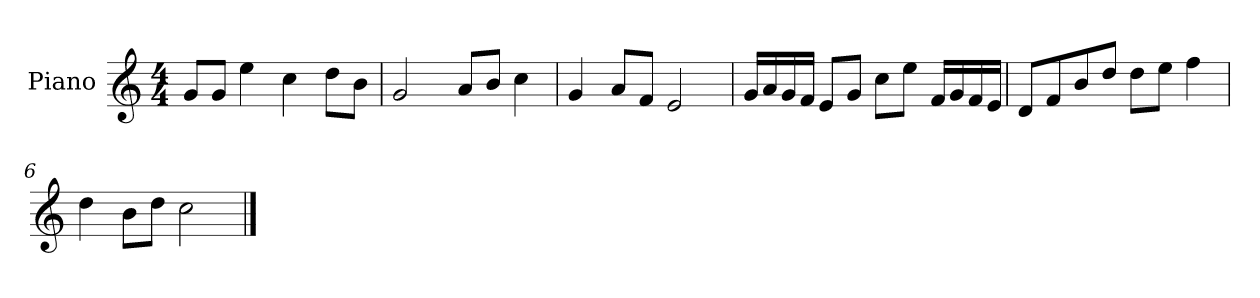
**kern
*part1
*staff1
*I"Piano
*I'P-no
*clefG2
*k[]
*M4/4
*MM90
=1
8g/L
8g/J
4ee\
4cc\
8dd\L
8b\J
=2
2g/
8a/L
8b/J
4cc\
=3
4g/
8a/L
8f/J
2e/
=4
16g/LL
16a/
16g/
16f/JJ
8e/L
8g/J
8cc\L
8ee\J
16f/LL
16g/
16f/
16e/JJ
=5
8d/L
8f/
8b/
8dd/J
8dd\L
8ee\J
4ff\
=6
4dd\
8b\L
8dd\J
2cc\
==
*-
